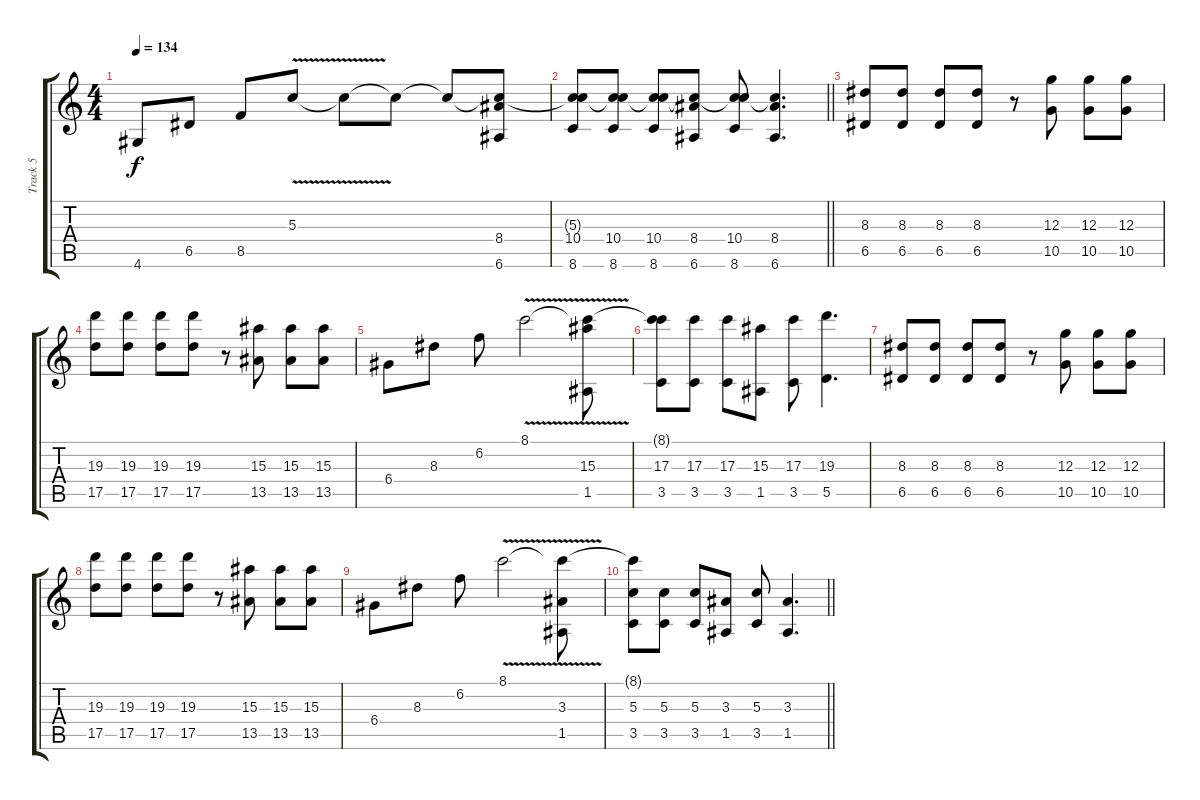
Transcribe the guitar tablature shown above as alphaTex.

\track ("Track 5" "Track 5") {instrument distortionguitar}
\staff {score tabs}
\tuning (E4 B3 G3 D3 A2 E2) {hide}
\ts (4 4)
\tempo 134
\clef g2
\ks c
4.6.8{dy f} 6.5.8 8.5.8 5.3{v}.8 5.3{t}.8 5.3{t}.8 5.3{t}.8 (5.3{t} 8.4 6.6).8 |
\barLineRight lightlight
(5.3{t} 10.4 8.6).8 (5.3{t} 10.4 8.6).8 (5.3{t} 10.4 8.6).8 (5.3{t} 8.4 6.6).8 (5.3{t} 10.4 8.6).8 (5.3{t} 8.4 6.6).4{d} |
(8.3 6.5).8 (8.3 6.5).8 (8.3 6.5).8 (8.3 6.5).8 r.8 (12.3 10.5).8 (12.3 10.5).8 (12.3 10.5).8 |
(19.3 17.5).8 (19.3 17.5).8 (19.3 17.5).8 (19.3 17.5).8 r.8 (15.3 13.5).8 (15.3 13.5).8 (15.3 13.5).8 |
6.4.8 8.3.8 6.2.8 8.1{v}.2 (8.1{t} 15.3 1.5).8 |
(8.1{t} 17.3 3.5).8 (17.3 3.5).8 (17.3 3.5).8 (15.3 1.5).8 (17.3 3.5).8 (19.3 5.5).4{d} |
(8.3 6.5).8 (8.3 6.5).8 (8.3 6.5).8 (8.3 6.5).8 r.8 (12.3 10.5).8 (12.3 10.5).8 (12.3 10.5).8 |
(19.3 17.5).8 (19.3 17.5).8 (19.3 17.5).8 (19.3 17.5).8 r.8 (15.3 13.5).8 (15.3 13.5).8 (15.3 13.5).8 |
6.4.8 8.3.8 6.2.8 8.1{v}.2 (8.1{t} 3.3 1.5).8 |
\barLineRight lightlight
(8.1{t} 5.3 3.5).8 (5.3 3.5).8 (5.3 3.5).8 (3.3 1.5).8 (5.3 3.5).8 (3.3 1.5).4{d}
